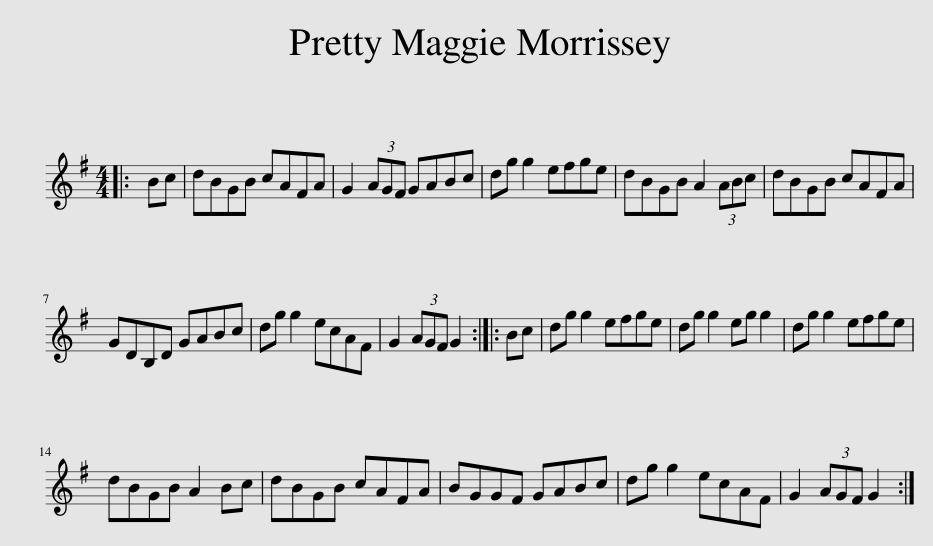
X:1
L:1/8
M:4/4
I:linebreak $
K:G
V:1 treble
V:1
|: Bc | dBGB cAFA | G2 (3AGF GABc | dg g2 efge | dBGB A2 (3ABc | %5
 dBGB cAFA |$ GDB,D GABc | dg g2 ecAF | G2 (3AGF G2 :: Bc | %10
 dg g2 efge | dg g2 eg g2 | dg g2 efge |$ dBGB A2 Bc | dBGB cAFA | %15
 BGGF GABc | dg g2 ecAF | G2 (3AGF G2 :| %18
